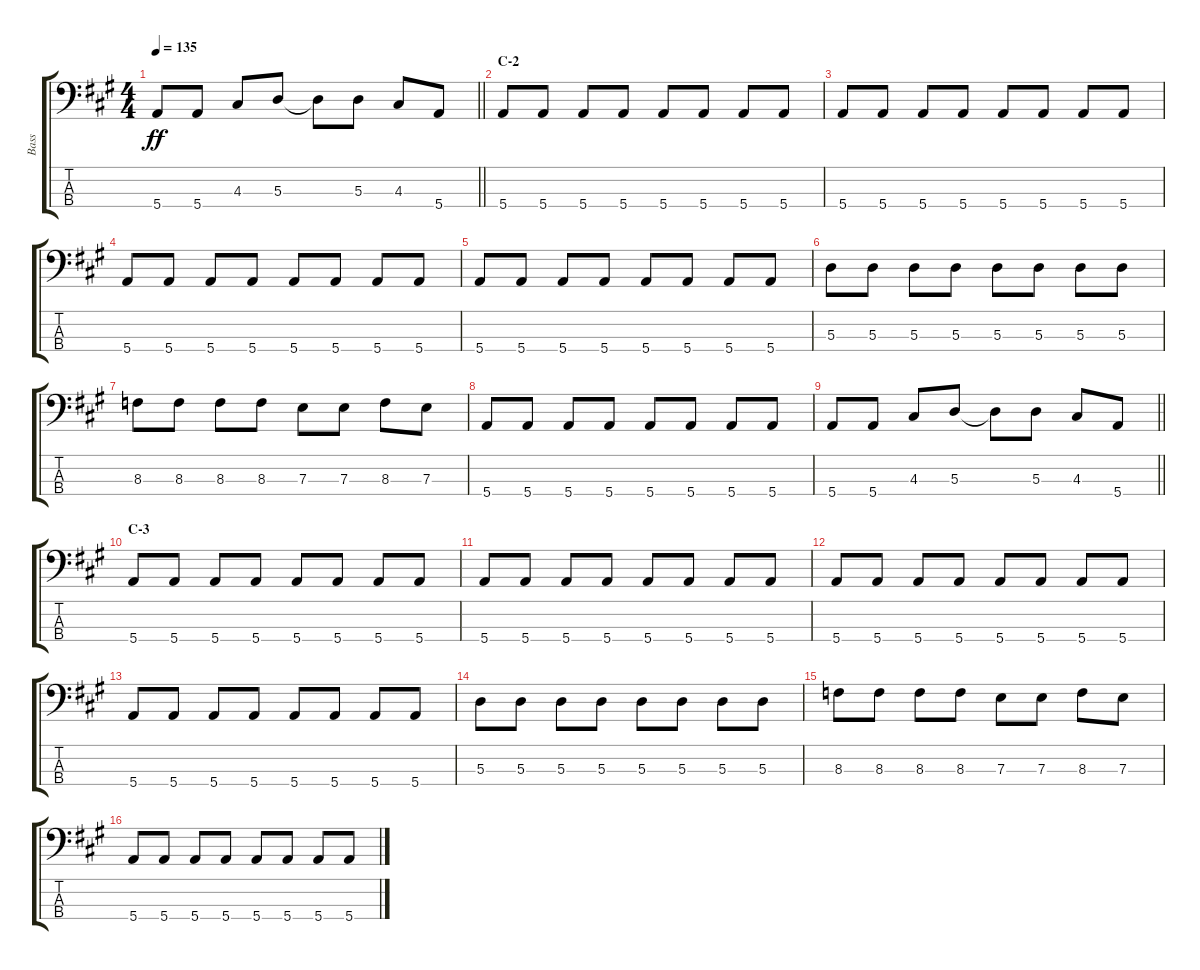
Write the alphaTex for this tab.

\track ("Bass" "Bass") {instrument electricbasspick}
\staff {score tabs}
\tuning (G2 D2 A1 E1) {hide}
\ts (4 4)
\tempo 135
\clef f4
\barLineRight lightlight
\ks a
5.4.8{dy ff} 5.4.8 4.3.8 5.3.8 5.3{t}.8 5.3.8 4.3.8 5.4.8 |
\section ("" "C-2")
5.4.8 5.4.8 5.4.8 5.4.8 5.4.8 5.4.8 5.4.8 5.4.8 |
5.4.8 5.4.8 5.4.8 5.4.8 5.4.8 5.4.8 5.4.8 5.4.8 |
5.4.8 5.4.8 5.4.8 5.4.8 5.4.8 5.4.8 5.4.8 5.4.8 |
5.4.8 5.4.8 5.4.8 5.4.8 5.4.8 5.4.8 5.4.8 5.4.8 |
5.3.8 5.3.8 5.3.8 5.3.8 5.3.8 5.3.8 5.3.8 5.3.8 |
8.3.8 8.3.8 8.3.8 8.3.8 7.3.8 7.3.8 8.3.8 7.3.8 |
5.4.8 5.4.8 5.4.8 5.4.8 5.4.8 5.4.8 5.4.8 5.4.8 |
\barLineRight lightlight
5.4.8 5.4.8 4.3.8 5.3.8 5.3{t}.8 5.3.8 4.3.8 5.4.8 |
\section ("" "C-3")
5.4.8 5.4.8 5.4.8 5.4.8 5.4.8 5.4.8 5.4.8 5.4.8 |
5.4.8 5.4.8 5.4.8 5.4.8 5.4.8 5.4.8 5.4.8 5.4.8 |
5.4.8 5.4.8 5.4.8 5.4.8 5.4.8 5.4.8 5.4.8 5.4.8 |
5.4.8 5.4.8 5.4.8 5.4.8 5.4.8 5.4.8 5.4.8 5.4.8 |
5.3.8 5.3.8 5.3.8 5.3.8 5.3.8 5.3.8 5.3.8 5.3.8 |
8.3.8 8.3.8 8.3.8 8.3.8 7.3.8 7.3.8 8.3.8 7.3.8 |
5.4.8 5.4.8 5.4.8 5.4.8 5.4.8 5.4.8 5.4.8 5.4.8
